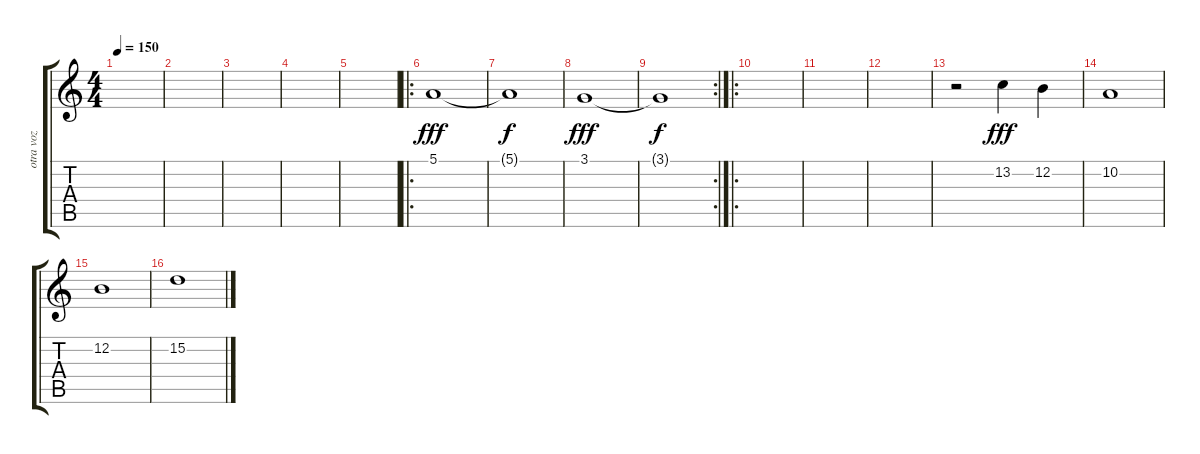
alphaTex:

\track ("otra voz" "otra voz") {instrument choiraahs}
\staff {score tabs}
\tuning (E4 B3 G3 D3 A2 E2) {hide}
\ts (4 4)
\tempo 150
\clef g2
\ks c
|
|
|
|
|
\ro
5.1.1{dy fff} |
5.1{t}.1{dy f} |
3.1.1{dy fff} |
\rc 2
3.1{t}.1{dy f} |
\ro
|
|
|
r.2 13.2.4{dy fff} 12.2.4 |
10.2.1 |
12.2.1 |
15.2.1
